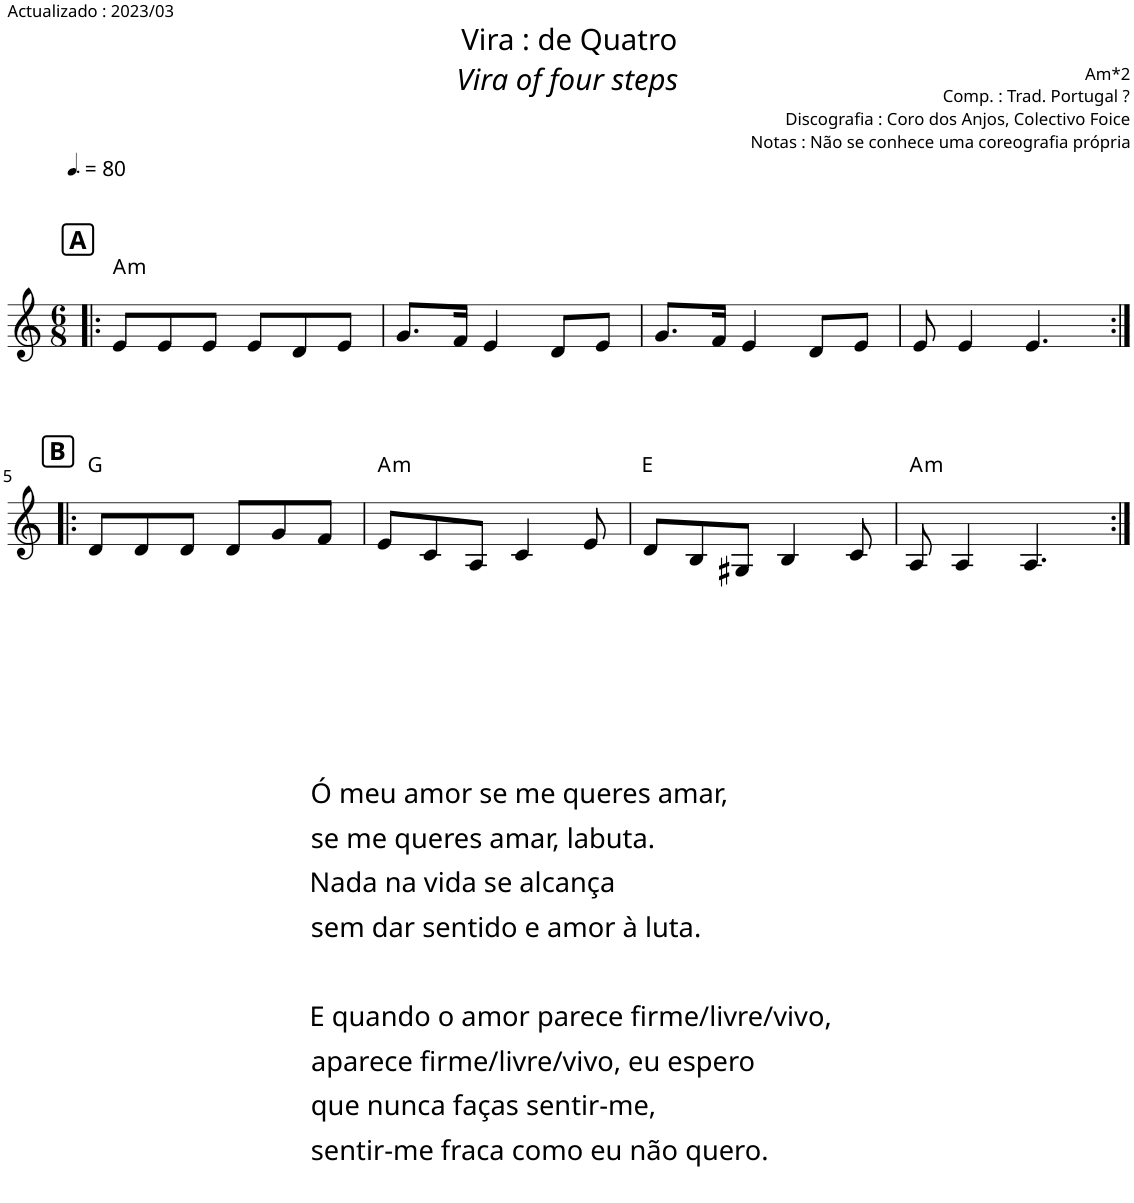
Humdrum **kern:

**kern	**harte
*part1	*part1
*staff1	*
*I"Piano	*
*I'Pno.	*
*clefG2	*
*k[]	*
*M6/8	*
*MM120	*
!!LO:REH:place=s1:a:B:cj:fs=12:t=A
=1!|:	=1!|:
!	!LO:H:kt=m
8e/L	A:min
8e/	.
8e/J	.
8e/L	.
8d/	.
8e/J	.
=2	=2
8.g/L	.
16f/Jk	.
4e/	.
8d/L	.
8e/J	.
=3	=3
8.g/L	.
16f/Jk	.
4e/	.
8d/L	.
8e/J	.
=4	=4
8e/	.
4e/	.
4.e/	.
!!LO:LB:g=z
!!LO:REH:place=s1:a:B:cj:fs=12:t=B
=5:|!|:	=5:|!|:
!LO:TX:b:t=Ó meu amor se me queres amar,	!
!LO:TX:b:t=se me queres amar, labuta.	!
!LO:TX:b:t=Nada na vida se alcança	!
!LO:TX:b:t=sem dar sentido e amor à luta.	!
!LO:TX:b:t=E quando o amor parece firme/livre/vivo,	!
!LO:TX:b:t=aparece firme/livre/vivo, eu espero	!
!LO:TX:b:t=que nunca faças sentir-me,	!
!LO:TX:b:t=sentir-me fraca como eu não quero.	!
8d/L	G:maj
8d/	.
8d/J	.
8d/L	.
8g/	.
8f/J	.
=6	=6
!	!LO:H:kt=m
8e/L	A:min
8c/	.
8A/J	.
4c/	.
8e/	.
=7	=7
8d/L	E:maj
8B/	.
8G#X/J	.
4B/	.
8c/	.
=8	=8
!	!LO:H:kt=m
8A/	A:min
4A/	.
4.A/	.
=:|!	=:|!
*-	*-
